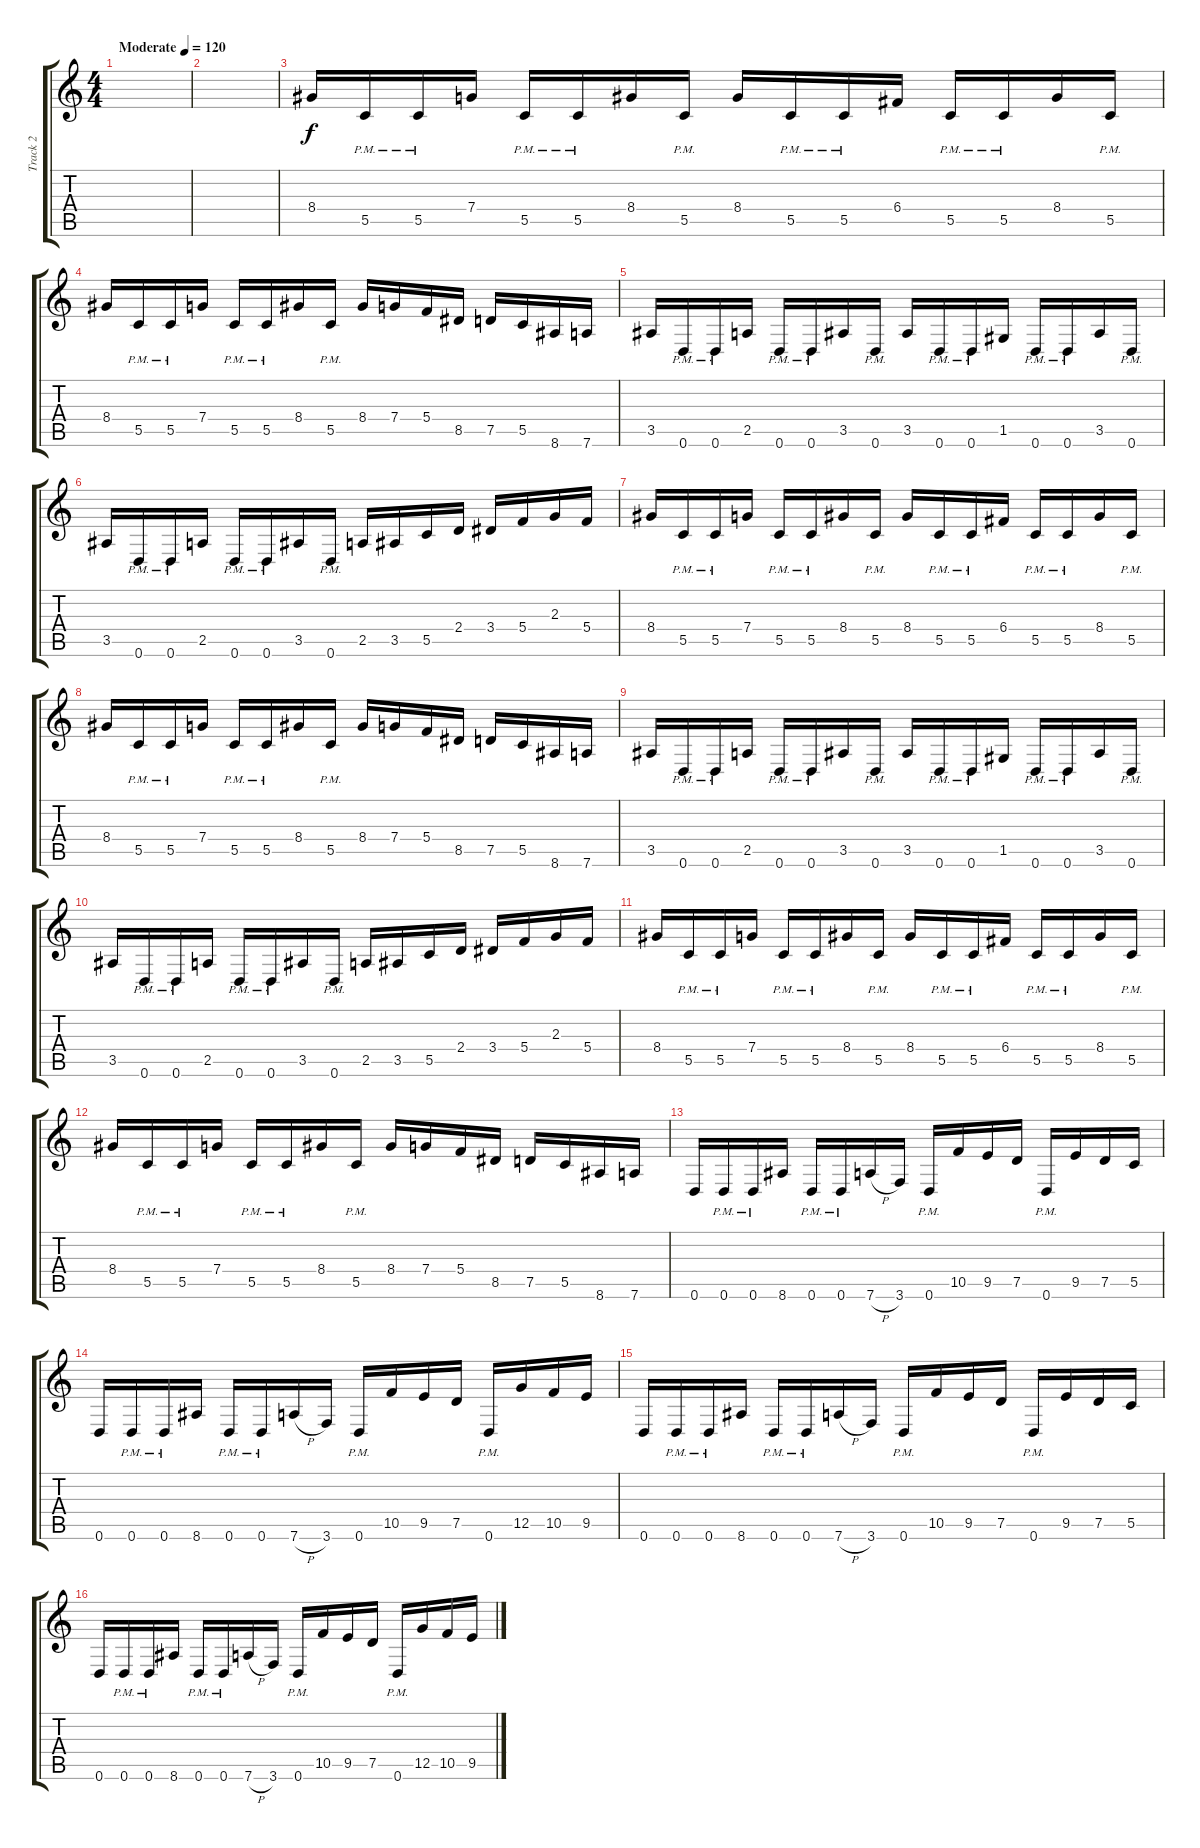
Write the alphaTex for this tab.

\track ("Track 2" "Track 2") {instrument overdrivenguitar}
\staff {score tabs}
\tuning (D4 A3 F3 C3 G2 D2) {hide}
\ts (4 4)
\tempo (120 "Moderate")
\clef g2
\ks c
|
|
8.4.16 5.5{pm}.16 5.5{pm}.16 7.4.16 5.5{pm}.16 5.5{pm}.16 8.4.16 5.5{pm}.16 8.4.16 5.5{pm}.16 5.5{pm}.16 6.4.16 5.5{pm}.16 5.5{pm}.16 8.4.16 5.5{pm}.16 |
8.4.16 5.5{pm}.16 5.5{pm}.16 7.4.16 5.5{pm}.16 5.5{pm}.16 8.4.16 5.5{pm}.16 8.4.16 7.4.16 5.4.16 8.5.16 7.5.16 5.5.16 8.6.16 7.6.16 |
3.5.16 0.6{pm}.16 0.6{pm}.16 2.5.16 0.6{pm}.16 0.6{pm}.16 3.5.16 0.6{pm}.16 3.5.16 0.6{pm}.16 0.6{pm}.16 1.5.16 0.6{pm}.16 0.6{pm}.16 3.5.16 0.6{pm}.16 |
3.5.16 0.6{pm}.16 0.6{pm}.16 2.5.16 0.6{pm}.16 0.6{pm}.16 3.5.16 0.6{pm}.16 2.5.16 3.5.16 5.5.16 2.4.16 3.4.16 5.4.16 2.3.16 5.4.16 |
8.4.16 5.5{pm}.16 5.5{pm}.16 7.4.16 5.5{pm}.16 5.5{pm}.16 8.4.16 5.5{pm}.16 8.4.16 5.5{pm}.16 5.5{pm}.16 6.4.16 5.5{pm}.16 5.5{pm}.16 8.4.16 5.5{pm}.16 |
8.4.16 5.5{pm}.16 5.5{pm}.16 7.4.16 5.5{pm}.16 5.5{pm}.16 8.4.16 5.5{pm}.16 8.4.16 7.4.16 5.4.16 8.5.16 7.5.16 5.5.16 8.6.16 7.6.16 |
3.5.16 0.6{pm}.16 0.6{pm}.16 2.5.16 0.6{pm}.16 0.6{pm}.16 3.5.16 0.6{pm}.16 3.5.16 0.6{pm}.16 0.6{pm}.16 1.5.16 0.6{pm}.16 0.6{pm}.16 3.5.16 0.6{pm}.16 |
3.5.16 0.6{pm}.16 0.6{pm}.16 2.5.16 0.6{pm}.16 0.6{pm}.16 3.5.16 0.6{pm}.16 2.5.16 3.5.16 5.5.16 2.4.16 3.4.16 5.4.16 2.3.16 5.4.16 |
8.4.16 5.5{pm}.16 5.5{pm}.16 7.4.16 5.5{pm}.16 5.5{pm}.16 8.4.16 5.5{pm}.16 8.4.16 5.5{pm}.16 5.5{pm}.16 6.4.16 5.5{pm}.16 5.5{pm}.16 8.4.16 5.5{pm}.16 |
8.4.16 5.5{pm}.16 5.5{pm}.16 7.4.16 5.5{pm}.16 5.5{pm}.16 8.4.16 5.5{pm}.16 8.4.16 7.4.16 5.4.16 8.5.16 7.5.16 5.5.16 8.6.16 7.6.16 |
0.6.16 0.6{pm}.16 0.6{pm}.16 8.6.16 0.6{pm}.16 0.6{pm}.16 7.6{h}.16 3.6.16 0.6{pm}.16 10.5.16 9.5.16 7.5.16 0.6{pm}.16 9.5.16 7.5.16 5.5.16 |
0.6.16 0.6{pm}.16 0.6{pm}.16 8.6.16 0.6{pm}.16 0.6{pm}.16 7.6{h}.16 3.6.16 0.6{pm}.16 10.5.16 9.5.16 7.5.16 0.6{pm}.16 12.5.16 10.5.16 9.5.16 |
0.6.16 0.6{pm}.16 0.6{pm}.16 8.6.16 0.6{pm}.16 0.6{pm}.16 7.6{h}.16 3.6.16 0.6{pm}.16 10.5.16 9.5.16 7.5.16 0.6{pm}.16 9.5.16 7.5.16 5.5.16 |
0.6.16 0.6{pm}.16 0.6{pm}.16 8.6.16 0.6{pm}.16 0.6{pm}.16 7.6{h}.16 3.6.16 0.6{pm}.16 10.5.16 9.5.16 7.5.16 0.6{pm}.16 12.5.16 10.5.16 9.5.16
